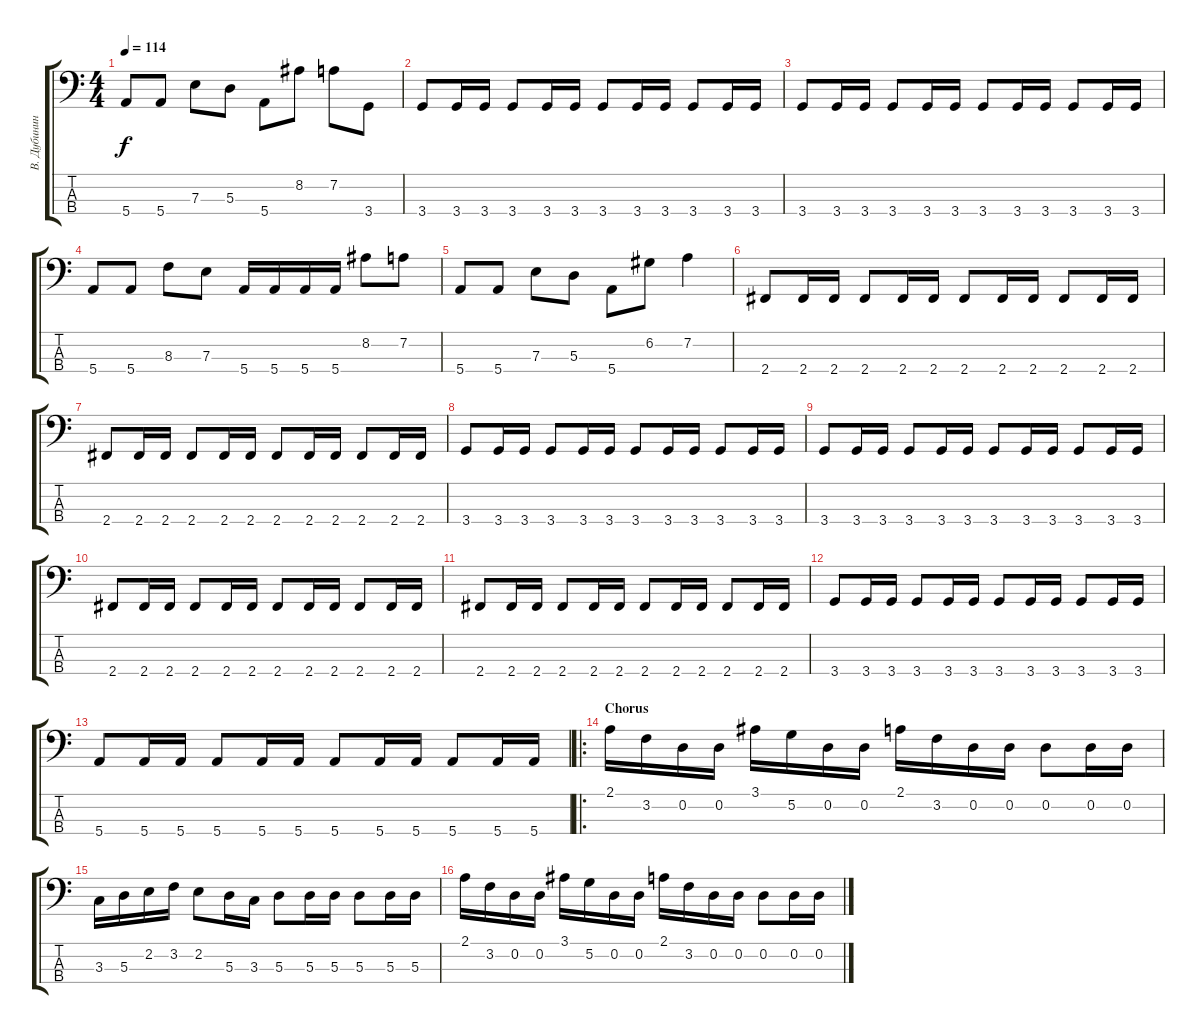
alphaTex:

\track ("В. Дубинин" "В. Дубинин") {instrument electricbassfinger}
\staff {score tabs}
\tuning (G2 D2 A1 E1) {hide}
\ts (4 4)
\tempo 114
\clef f4
\ks c
5.4.8{dy f} 5.4.8 7.3.8 5.3.8 5.4.8 8.2.8 7.2.8 3.4.8 |
3.4.8 3.4.16 3.4.16 3.4.8 3.4.16 3.4.16 3.4.8 3.4.16 3.4.16 3.4.8 3.4.16 3.4.16 |
3.4.8 3.4.16 3.4.16 3.4.8 3.4.16 3.4.16 3.4.8 3.4.16 3.4.16 3.4.8 3.4.16 3.4.16 |
5.4.8 5.4.8 8.3.8 7.3.8 5.4.16 5.4.16 5.4.16 5.4.16 8.2.8 7.2.8 |
5.4.8 5.4.8 7.3.8 5.3.8 5.4.8 6.2.8 7.2.4 |
2.4.8 2.4.16 2.4.16 2.4.8 2.4.16 2.4.16 2.4.8 2.4.16 2.4.16 2.4.8 2.4.16 2.4.16 |
2.4.8 2.4.16 2.4.16 2.4.8 2.4.16 2.4.16 2.4.8 2.4.16 2.4.16 2.4.8 2.4.16 2.4.16 |
3.4.8 3.4.16 3.4.16 3.4.8 3.4.16 3.4.16 3.4.8 3.4.16 3.4.16 3.4.8 3.4.16 3.4.16 |
3.4.8 3.4.16 3.4.16 3.4.8 3.4.16 3.4.16 3.4.8 3.4.16 3.4.16 3.4.8 3.4.16 3.4.16 |
2.4.8 2.4.16 2.4.16 2.4.8 2.4.16 2.4.16 2.4.8 2.4.16 2.4.16 2.4.8 2.4.16 2.4.16 |
2.4.8 2.4.16 2.4.16 2.4.8 2.4.16 2.4.16 2.4.8 2.4.16 2.4.16 2.4.8 2.4.16 2.4.16 |
3.4.8 3.4.16 3.4.16 3.4.8 3.4.16 3.4.16 3.4.8 3.4.16 3.4.16 3.4.8 3.4.16 3.4.16 |
5.4.8 5.4.16 5.4.16 5.4.8 5.4.16 5.4.16 5.4.8 5.4.16 5.4.16 5.4.8 5.4.16 5.4.16 |
\ro
\section ("" "Chorus")
2.1.16 3.2.16 0.2.16 0.2.16 3.1.16 5.2.16 0.2.16 0.2.16 2.1.16 3.2.16 0.2.16 0.2.16 0.2.8 0.2.16 0.2.16 |
3.3.16 5.3.16 2.2.16 3.2.16 2.2.8 5.3.16 3.3.16 5.3.8 5.3.16 5.3.16 5.3.8 5.3.16 5.3.16 |
2.1.16 3.2.16 0.2.16 0.2.16 3.1.16 5.2.16 0.2.16 0.2.16 2.1.16 3.2.16 0.2.16 0.2.16 0.2.8 0.2.16 0.2.16
